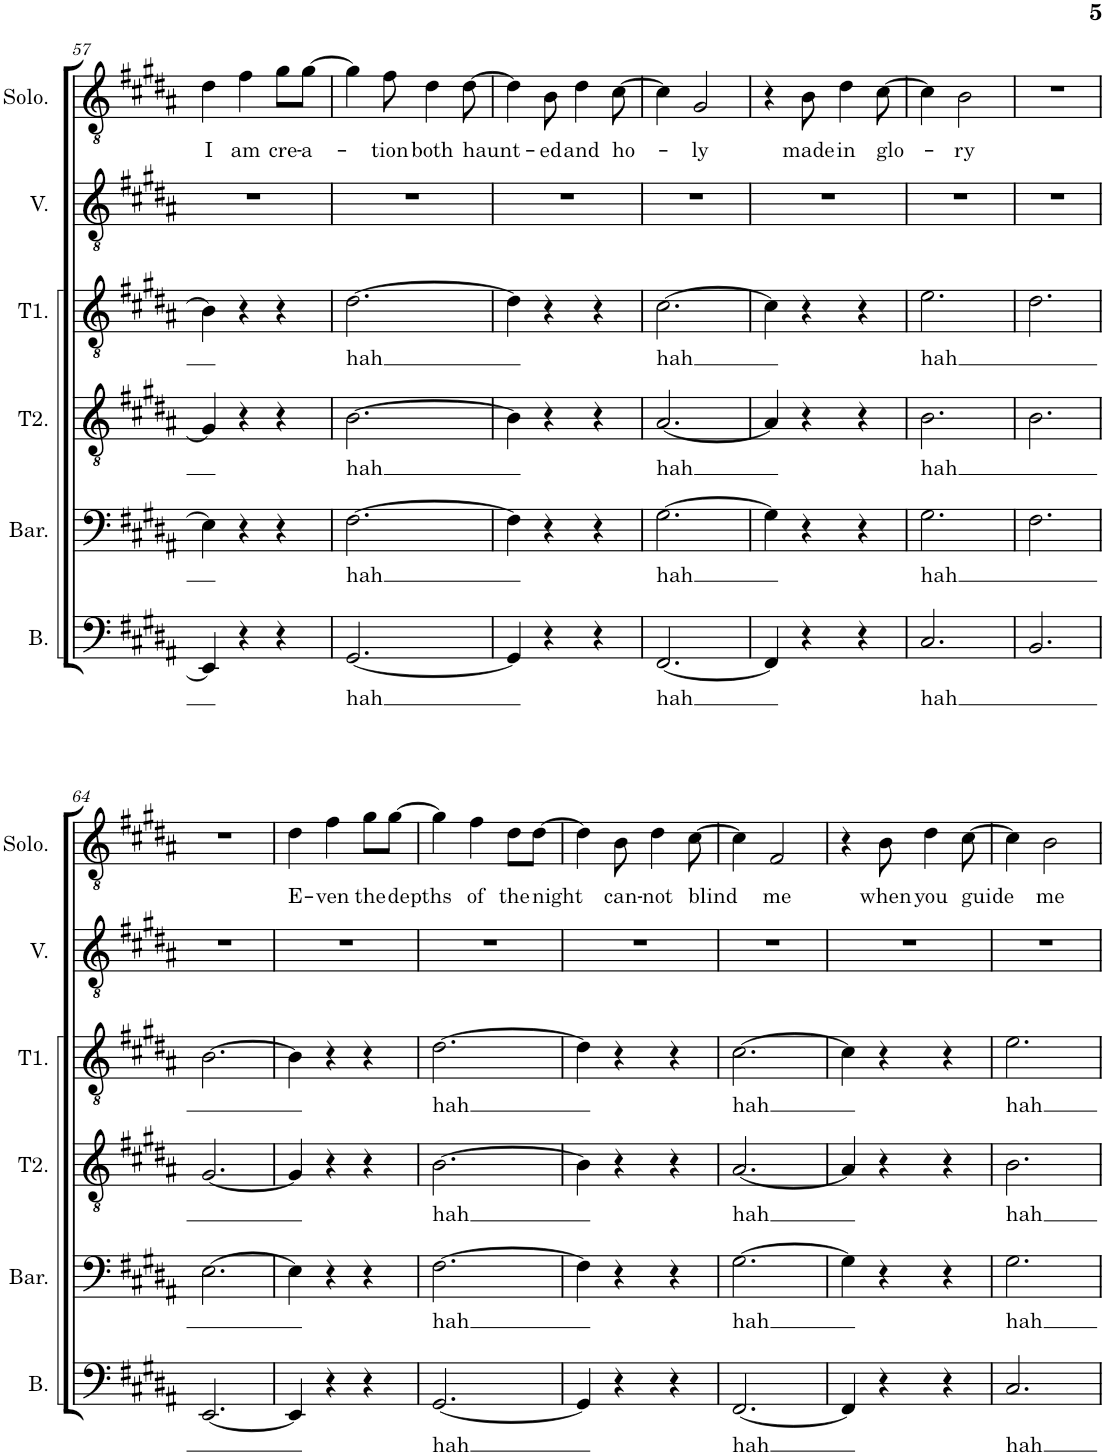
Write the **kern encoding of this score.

**kern	**text	**kern	**text	**kern	**text	**kern	**text	**kern	**kern	**text
*part6	*part6	*part5	*part5	*part4	*part4	*part3	*part3	*part2	*part1	*part1
*staff6	*staff6	*staff5	*staff5	*staff4	*staff4	*staff3	*staff3	*staff2	*staff1	*staff1
*I"Bass	*	*I"Baritone	*	*I"Tenor 2	*	*I"Tenor 1	*	*I"Voice	*I"Soloist	*
*I'B.	*	*I'Bar.	*	*I'T2.	*	*I'T1.	*	*I'V.	*I'Solo.	*
!!LO:PB:g=z
*clefF4	*	*clefF4	*	*clefGv2	*	*clefGv2	*	*clefGv2	*clefGv2	*
*k[f#c#g#d#a#]	*	*k[f#c#g#d#a#]	*	*k[f#c#g#d#a#]	*	*k[f#c#g#d#a#]	*	*k[f#c#g#d#a#]	*k[f#c#g#d#a#]	*
*M3/4	*	*M3/4	*	*M3/4	*	*M3/4	*	*M3/4	*M3/4	*
=57	=57	=57	=57	=57	=57	=57	=57	=57	=57	=57
!	!	!	!	!	!	!	!	!	!	!LO:LY:b
4EE/]	.	4E\]	.	4G#/]	.	4B\]	.	2.r	4d#\	I
!	!	!	!	!	!	!	!	!	!	!LO:LY:b
4r	.	4r	.	4r	.	4r	.	.	4f#\	am
!	!	!	!	!	!	!	!	!	!	!LO:LY:b
4r	.	4r	.	4r	.	4r	.	.	8g#\L	cre-
!	!	!	!	!	!	!	!	!	!	!LO:LY:b
.	.	.	.	.	.	.	.	.	[8g#\J	-a-
=58	=58	=58	=58	=58	=58	=58	=58	=58	=58	=58
!	!LO:LY:b	!	!LO:LY:b	!	!LO:LY:b	!	!LO:LY:b	!	!	!
[2.GG#/	hah	[2.F#\	hah	[2.B\	hah	[2.d#\	hah	2.r	4g#\]	.
!	!	!	!	!	!	!	!	!	!	!LO:LY:b
.	.	.	.	.	.	.	.	.	8f#\	-tion
!	!	!	!	!	!	!	!	!	!	!LO:LY:b
.	.	.	.	.	.	.	.	.	4d#\	both
!	!	!	!	!	!	!	!	!	!	!LO:LY:b
.	.	.	.	.	.	.	.	.	[8d#\	haunt-
=59	=59	=59	=59	=59	=59	=59	=59	=59	=59	=59
4GG#/]	.	4F#\]	.	4B\]	.	4d#\]	.	2.r	4d#\]	.
!	!	!	!	!	!	!	!	!	!	!LO:LY:b
4r	.	4r	.	4r	.	4r	.	.	8B\	-ed
!	!	!	!	!	!	!	!	!	!	!LO:LY:b
.	.	.	.	.	.	.	.	.	4d#\	and
4r	.	4r	.	4r	.	4r	.	.	.	.
!	!	!	!	!	!	!	!	!	!	!LO:LY:b
.	.	.	.	.	.	.	.	.	[8c#\	ho-
=60	=60	=60	=60	=60	=60	=60	=60	=60	=60	=60
!	!LO:LY:b	!	!LO:LY:b	!	!LO:LY:b	!	!LO:LY:b	!	!	!
[2.FF#/	hah	[2.G#\	hah	[2.A#/	hah	[2.c#\	hah	2.r	4c#\]	.
!	!	!	!	!	!	!	!	!	!	!LO:LY:b
.	.	.	.	.	.	.	.	.	2G#/	-ly
=61	=61	=61	=61	=61	=61	=61	=61	=61	=61	=61
4FF#/]	.	4G#\]	.	4A#/]	.	4c#\]	.	2.r	4r	.
!	!	!	!	!	!	!	!	!	!	!LO:LY:b
4r	.	4r	.	4r	.	4r	.	.	8B\	made
!	!	!	!	!	!	!	!	!	!	!LO:LY:b
.	.	.	.	.	.	.	.	.	4d#\	in
4r	.	4r	.	4r	.	4r	.	.	.	.
!	!	!	!	!	!	!	!	!	!	!LO:LY:b
.	.	.	.	.	.	.	.	.	[8c#\	glo-
=62	=62	=62	=62	=62	=62	=62	=62	=62	=62	=62
!	!LO:LY:b	!	!LO:LY:b	!	!LO:LY:b	!	!LO:LY:b	!	!	!
2.C#/	hah	2.G#\	hah	2.B\	hah	2.e\	hah	2.r	4c#\]	.
!	!	!	!	!	!	!	!	!	!	!LO:LY:b
.	.	.	.	.	.	.	.	.	2B\	-ry
=63	=63	=63	=63	=63	=63	=63	=63	=63	=63	=63
2.BB/	.	2.F#\	.	2.B\	.	2.d#\	.	2.r	2.r	.
!!LO:LB:g=z
=64	=64	=64	=64	=64	=64	=64	=64	=64	=64	=64
[2.EE/	.	[2.E\	.	[2.G#/	.	[2.B\	.	2.r	2.r	.
=65	=65	=65	=65	=65	=65	=65	=65	=65	=65	=65
!	!	!	!	!	!	!	!	!	!	!LO:LY:b
4EE/]	.	4E\]	.	4G#/]	.	4B\]	.	2.r	4d#\	E-
!	!	!	!	!	!	!	!	!	!	!LO:LY:b
4r	.	4r	.	4r	.	4r	.	.	4f#\	-ven
!	!	!	!	!	!	!	!	!	!	!LO:LY:b
4r	.	4r	.	4r	.	4r	.	.	8g#\L	the
!	!	!	!	!	!	!	!	!	!	!LO:LY:b
.	.	.	.	.	.	.	.	.	[8g#\J	depths
=66	=66	=66	=66	=66	=66	=66	=66	=66	=66	=66
!	!LO:LY:b	!	!LO:LY:b	!	!LO:LY:b	!	!LO:LY:b	!	!	!
[2.GG#/	hah	[2.F#\	hah	[2.B\	hah	[2.d#\	hah	2.r	4g#\]	.
!	!	!	!	!	!	!	!	!	!	!LO:LY:b
.	.	.	.	.	.	.	.	.	4f#\	of
!	!	!	!	!	!	!	!	!	!	!LO:LY:b
.	.	.	.	.	.	.	.	.	8d#\L	the
!	!	!	!	!	!	!	!	!	!	!LO:LY:b
.	.	.	.	.	.	.	.	.	[8d#\J	night
=67	=67	=67	=67	=67	=67	=67	=67	=67	=67	=67
4GG#/]	.	4F#\]	.	4B\]	.	4d#\]	.	2.r	4d#\]	.
!	!	!	!	!	!	!	!	!	!	!LO:LY:b
4r	.	4r	.	4r	.	4r	.	.	8B\	can-
!	!	!	!	!	!	!	!	!	!	!LO:LY:b
.	.	.	.	.	.	.	.	.	4d#\	-not
4r	.	4r	.	4r	.	4r	.	.	.	.
!	!	!	!	!	!	!	!	!	!	!LO:LY:b
.	.	.	.	.	.	.	.	.	[8c#\	blind
=68	=68	=68	=68	=68	=68	=68	=68	=68	=68	=68
!	!LO:LY:b	!	!LO:LY:b	!	!LO:LY:b	!	!LO:LY:b	!	!	!
[2.FF#/	hah	[2.G#\	hah	[2.A#/	hah	[2.c#\	hah	2.r	4c#\]	.
!	!	!	!	!	!	!	!	!	!	!LO:LY:b
.	.	.	.	.	.	.	.	.	2F#/	me
=69	=69	=69	=69	=69	=69	=69	=69	=69	=69	=69
4FF#/]	.	4G#\]	.	4A#/]	.	4c#\]	.	2.r	4r	.
!	!	!	!	!	!	!	!	!	!	!LO:LY:b
4r	.	4r	.	4r	.	4r	.	.	8B\	when
!	!	!	!	!	!	!	!	!	!	!LO:LY:b
.	.	.	.	.	.	.	.	.	4d#\	you
4r	.	4r	.	4r	.	4r	.	.	.	.
!	!	!	!	!	!	!	!	!	!	!LO:LY:b
.	.	.	.	.	.	.	.	.	[8c#\	guide
=70	=70	=70	=70	=70	=70	=70	=70	=70	=70	=70
!	!LO:LY:b	!	!LO:LY:b	!	!LO:LY:b	!	!LO:LY:b	!	!	!
2.C#/	hah	2.G#\	hah	2.B\	hah	2.e\	hah	2.r	4c#\]	.
!	!	!	!	!	!	!	!	!	!	!LO:LY:b
.	.	.	.	.	.	.	.	.	2B\	me
=	=	=	=	=	=	=	=	=	=	=
*-	*-	*-	*-	*-	*-	*-	*-	*-	*-	*-
